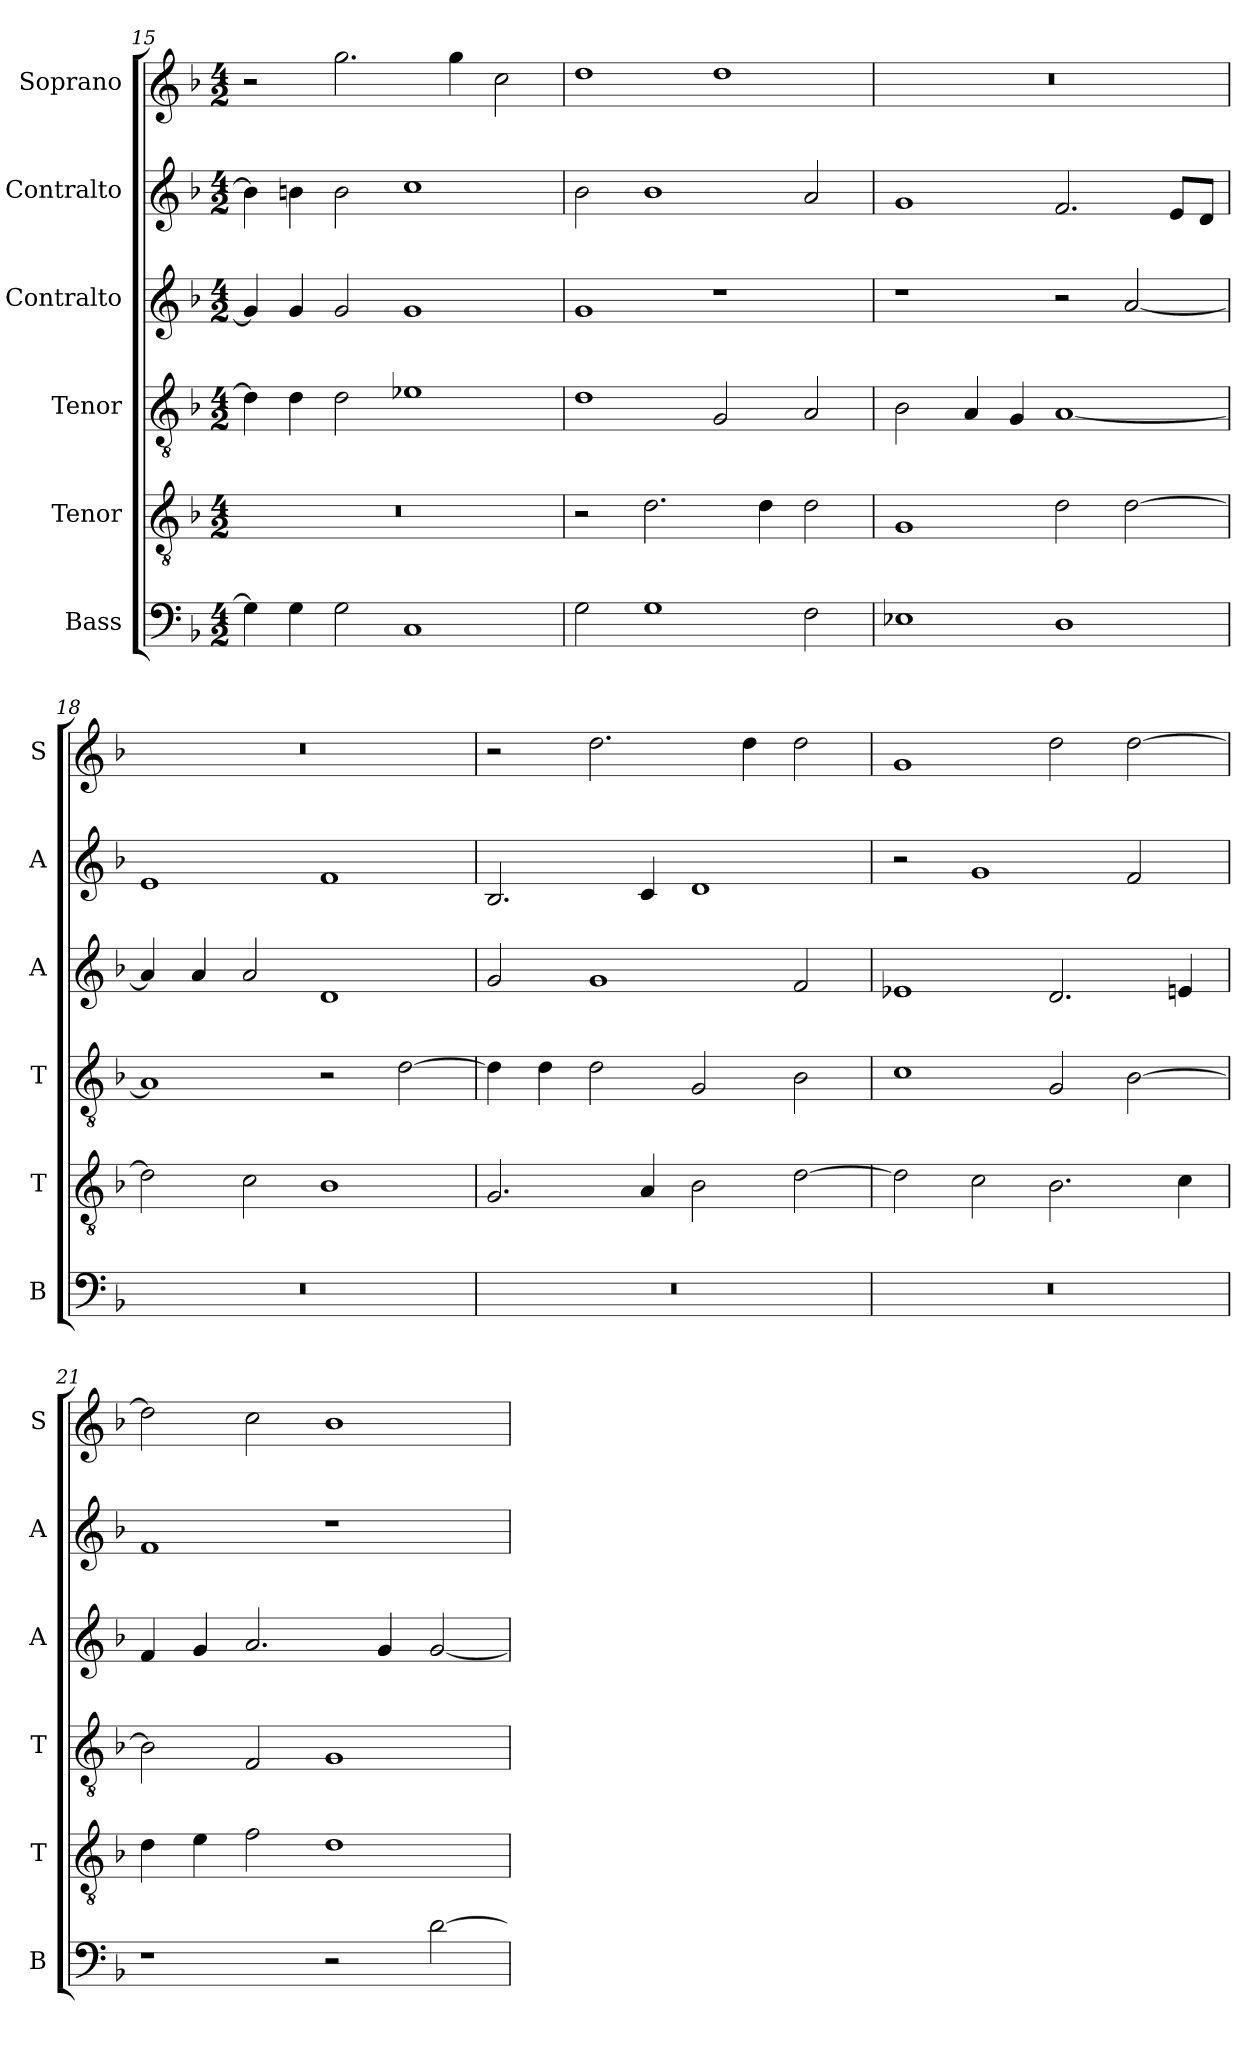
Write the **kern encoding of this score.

**kern	**kern	**kern	**kern	**kern	**kern
*part6	*part5	*part4	*part3	*part2	*part1
*staff6	*staff5	*staff4	*staff3	*staff2	*staff1
*I"Bass	*I"Tenor	*I"Tenor	*I"Contralto	*I"Contralto	*I"Soprano
*I'B	*I'T	*I'T	*I'A	*I'A	*I'S
*clefF4	*clefGv2	*clefGv2	*clefG2	*clefG2	*clefG2
*k[b-]	*k[b-]	*k[b-]	*k[b-]	*k[b-]	*k[b-]
*G:dor	*G:dor	*G:dor	*G:dor	*G:dor	*G:dor
*M4/2	*M4/2	*M4/2	*M4/2	*M4/2	*M4/2
=15	=15	=15	=15	=15	=15
4G]	0r	4d]	4g]	4b]	2r
4G	.	4d	4g	4bn	.
2G	.	2d	2g	2b	2.gg
1C	.	1e-X	1g	1cc	.
.	.	.	.	.	4gg
.	.	.	.	.	2cc
=16	=16	=16	=16	=16	=16
2G	2r	1d	1g	2b-	1dd
1G	2.d	.	.	1b-	.
.	.	2G	1r	.	1dd
.	4d	.	.	.	.
2F	2d	2A	.	2a	.
=17	=17	=17	=17	=17	=17
1E-X	1G	2B-	1r	1g	0r
.	.	4A	.	.	.
.	.	4G	.	.	.
1D	2d	[1A	2r	2.f	.
.	[2d	.	[2a	.	.
.	.	.	.	8e/L	.
.	.	.	.	8d/J	.
=18	=18	=18	=18	=18	=18
0r	2d]	1A]	4a]	1e	0r
.	.	.	4a	.	.
.	2c	.	2a	.	.
.	1B-	2r	1d	1f	.
.	.	[2d	.	.	.
=19	=19	=19	=19	=19	=19
0r	2.G	4d]	2g	2.B-	2r
.	.	4d	.	.	.
.	.	2d	1g	.	2.dd
.	4A	.	.	4c	.
.	2B-	2G	.	1d	.
.	.	.	.	.	4dd
.	[2d	2B-	2f	.	2dd
=20	=20	=20	=20	=20	=20
0r	2d]	1c	1e-X	2r	1g
.	2c	.	.	1g	.
.	2.B-	2G	2.d	.	2dd
.	.	[2B-	.	2f	[2dd
.	4c	.	4en	.	.
=21	=21	=21	=21	=21	=21
1r	4d	2B-]	4f	1f	2dd]
.	4e	.	4g	.	.
.	2f	2F	2.a	.	2cc
2r	1d	1G	.	1r	1b-
.	.	.	4g	.	.
[2d	.	.	[2g	.	.
=	=	=	=	=	=
*-	*-	*-	*-	*-	*-
